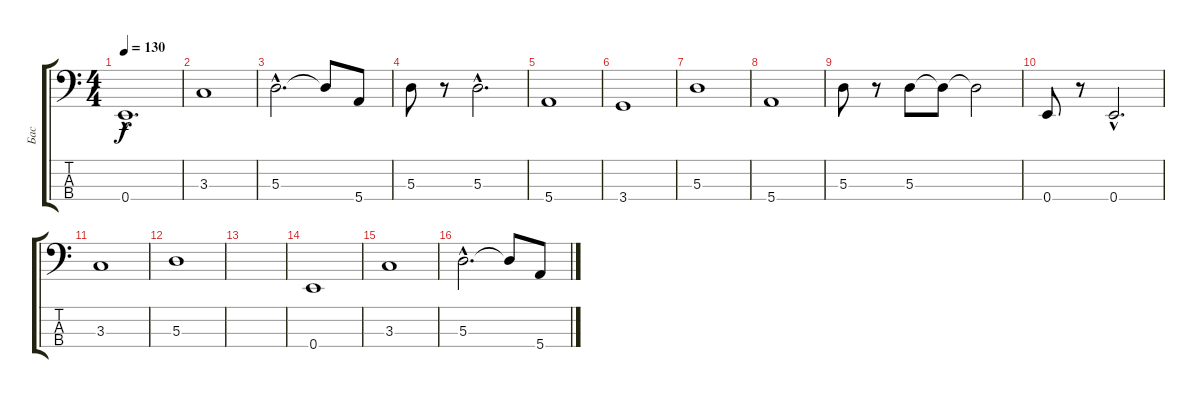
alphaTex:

\track ("Бас" "Бас") {instrument electricbassfinger}
\staff {score tabs}
\tuning (G2 D2 A1 E1) {hide}
\ts (4 4)
\tempo 130
\clef f4
\ks c
0.4{hac}.1{d dy f} |
3.3.1 |
5.3{hac}.2{d} 5.3{t}.8 5.4.8 |
5.3.8 r.8 5.3{hac}.2{d} |
5.4.1 |
3.4.1 |
5.3.1 |
5.4.1 |
5.3.8 r.8 5.3.8 5.3{t}.8 5.3{t}.2 |
0.4.8 r.8 0.4{hac}.2{d} |
3.3.1 |
5.3.1 |
|
0.4.1 |
3.3.1 |
5.3{hac}.2{d} 5.3{t}.8 5.4.8
